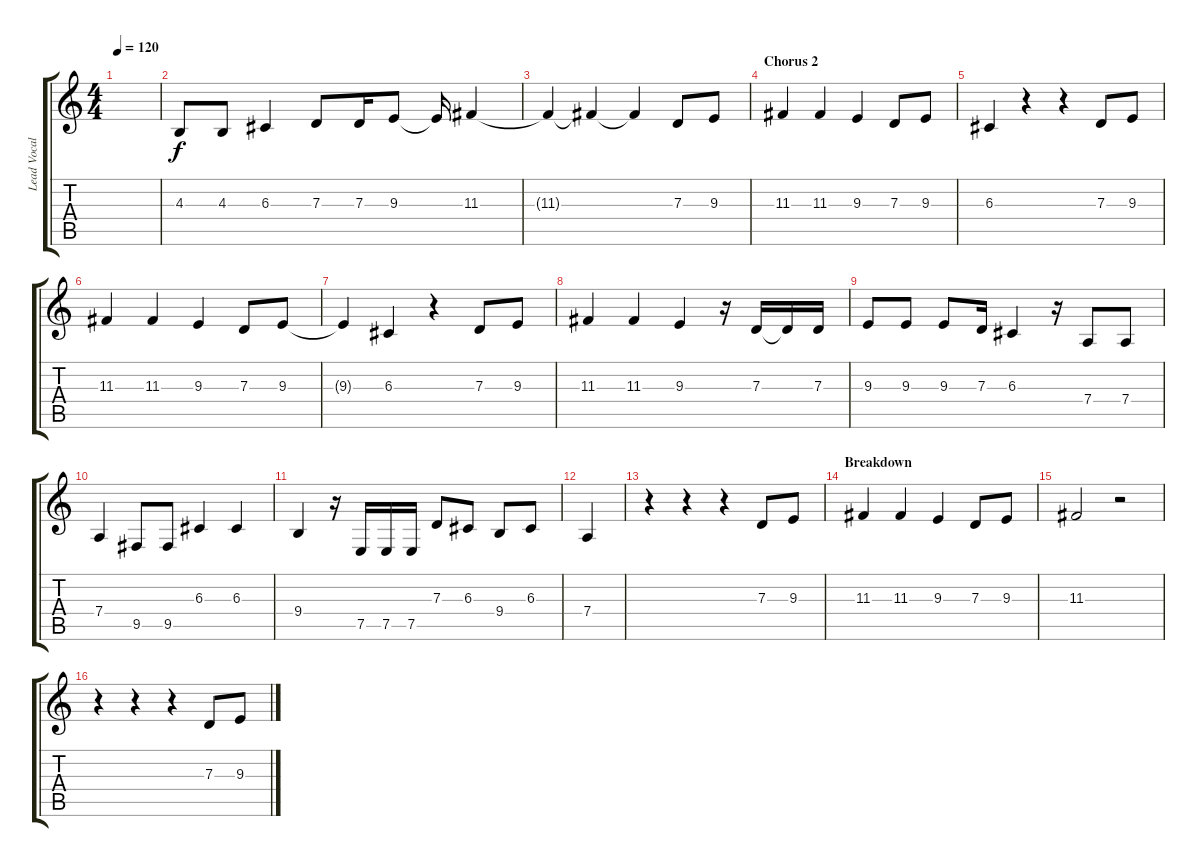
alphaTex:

\track ("Lead Vocal" "Lead Vocal") {instrument clarinet}
\staff {score tabs}
\tuning (E4 B3 G3 D3 A2 E2) {hide}
\ts (4 4)
\tempo 120
\clef g2
\ks c
|
4.3.8 4.3.8 6.3.4 7.3.8 7.3.16 9.3.8 9.3{t}.16 11.3.4 |
11.3{t}.4 11.3{t}.4 11.3{t}.4 7.3.8 9.3.8 |
\section ("" "Chorus 2")
11.3.4 11.3.4 9.3.4 7.3.8 9.3.8 |
6.3.4 r.4 r.4 7.3.8 9.3.8 |
11.3.4 11.3.4 9.3.4 7.3.8 9.3.8 |
9.3{t}.4 6.3.4 r.4 7.3.8 9.3.8 |
11.3.4 11.3.4 9.3.4 r.16 7.3.16 7.3{t}.16 7.3.16 |
9.3.8 9.3.8 9.3.8 7.3.16 6.3.4 r.16 7.4.8 7.4.8 |
7.4.4 9.5.8 9.5.8 6.3.4 6.3.4 |
9.4.4 r.16 7.5.16 7.5.16 7.5.16 7.3.8 6.3.8 9.4.8 6.3.8 |
7.4.4 |
r.4 r.4 r.4 7.3.8 9.3.8 |
\section ("" "Breakdown")
11.3.4 11.3.4 9.3.4 7.3.8 9.3.8 |
11.3.2 r.2 |
r.4 r.4 r.4 7.3.8 9.3.8
